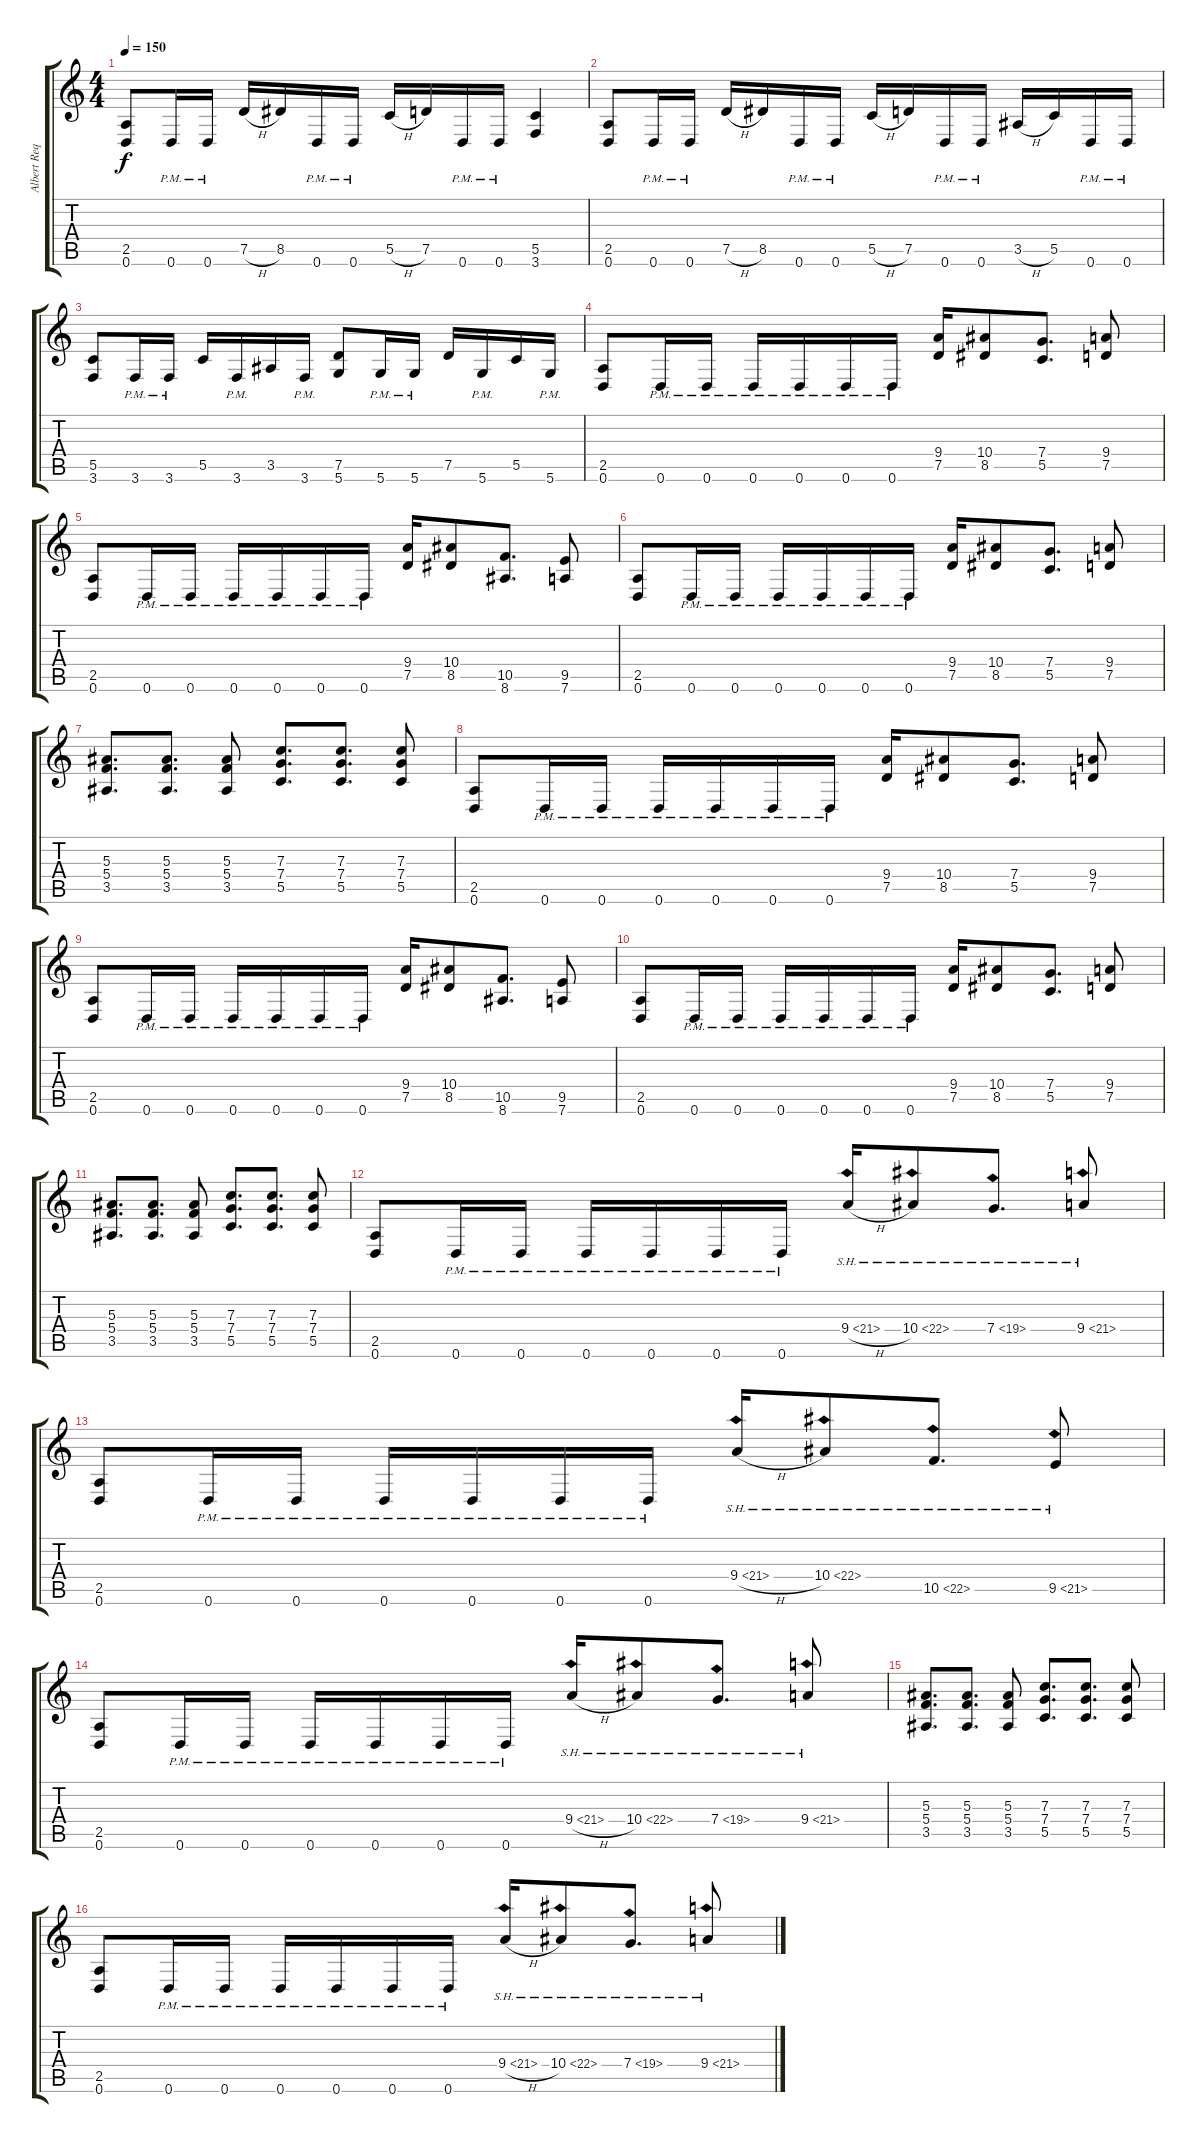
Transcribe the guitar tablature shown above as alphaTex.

\track ("Albert Requena" "Albert Req") {instrument distortionguitar}
\staff {score tabs}
\tuning (D4 A3 F3 C3 G2 D2) {hide}
\ts (4 4)
\tempo 150
\clef g2
\ks c
(2.5 0.6).8{dy f} 0.6{pm}.16 0.6{pm}.16 7.5{h}.16 8.5.16 0.6{pm}.16 0.6{pm}.16 5.5{h}.16 7.5.16 0.6{pm}.16 0.6{pm}.16 (5.5 3.6).4 |
(2.5 0.6).8 0.6{pm}.16 0.6{pm}.16 7.5{h}.16 8.5.16 0.6{pm}.16 0.6{pm}.16 5.5{h}.16 7.5.16 0.6{pm}.16 0.6{pm}.16 3.5{h}.16 5.5.16 0.6{pm}.16 0.6{pm}.16 |
(5.5 3.6).8 3.6{pm}.16 3.6{pm}.16 5.5.16 3.6{pm}.16 3.5.16 3.6{pm}.16 (7.5 5.6).8 5.6{pm}.16 5.6{pm}.16 7.5.16 5.6{pm}.16 5.5.16 5.6{pm}.16 |
(2.5 0.6).8 0.6{pm}.16 0.6{pm}.16 0.6{pm}.16 0.6{pm}.16 0.6{pm}.16 0.6{pm}.16 (9.4 7.5).16 (10.4 8.5).8 (7.4 5.5).8{d} (9.4 7.5).8 |
(2.5 0.6).8 0.6{pm}.16 0.6{pm}.16 0.6{pm}.16 0.6{pm}.16 0.6{pm}.16 0.6{pm}.16 (9.4 7.5).16 (10.4 8.5).8 (10.5 8.6).8{d} (9.5 7.6).8 |
(2.5 0.6).8 0.6{pm}.16 0.6{pm}.16 0.6{pm}.16 0.6{pm}.16 0.6{pm}.16 0.6{pm}.16 (9.4 7.5).16 (10.4 8.5).8 (7.4 5.5).8{d} (9.4 7.5).8 |
(5.3 5.4 3.5).8{d} (5.3 5.4 3.5).8{d} (5.3 5.4 3.5).8 (7.3 7.4 5.5).8{d} (7.3 7.4 5.5).8{d} (7.3 7.4 5.5).8 |
(2.5 0.6).8 0.6{pm}.16 0.6{pm}.16 0.6{pm}.16 0.6{pm}.16 0.6{pm}.16 0.6{pm}.16 (9.4 7.5).16 (10.4 8.5).8 (7.4 5.5).8{d} (9.4 7.5).8 |
(2.5 0.6).8 0.6{pm}.16 0.6{pm}.16 0.6{pm}.16 0.6{pm}.16 0.6{pm}.16 0.6{pm}.16 (9.4 7.5).16 (10.4 8.5).8 (10.5 8.6).8{d} (9.5 7.6).8 |
(2.5 0.6).8 0.6{pm}.16 0.6{pm}.16 0.6{pm}.16 0.6{pm}.16 0.6{pm}.16 0.6{pm}.16 (9.4 7.5).16 (10.4 8.5).8 (7.4 5.5).8{d} (9.4 7.5).8 |
(5.3 5.4 3.5).8{d} (5.3 5.4 3.5).8{d} (5.3 5.4 3.5).8 (7.3 7.4 5.5).8{d} (7.3 7.4 5.5).8{d} (7.3 7.4 5.5).8 |
(2.5 0.6).8 0.6{pm}.16 0.6{pm}.16 0.6{pm}.16 0.6{pm}.16 0.6{pm}.16 0.6{pm}.16 9.4{sh 12 h}.16 10.4{sh 12}.8 7.4{sh 12}.8{d} 9.4{sh 12}.8 |
(2.5 0.6).8 0.6{pm}.16 0.6{pm}.16 0.6{pm}.16 0.6{pm}.16 0.6{pm}.16 0.6{pm}.16 9.4{sh 12 h}.16 10.4{sh 12}.8 10.5{sh 12}.8{d} 9.5{sh 12}.8 |
(2.5 0.6).8 0.6{pm}.16 0.6{pm}.16 0.6{pm}.16 0.6{pm}.16 0.6{pm}.16 0.6{pm}.16 9.4{sh 12 h}.16 10.4{sh 12}.8 7.4{sh 12}.8{d} 9.4{sh 12}.8 |
(5.3 5.4 3.5).8{d} (5.3 5.4 3.5).8{d} (5.3 5.4 3.5).8 (7.3 7.4 5.5).8{d} (7.3 7.4 5.5).8{d} (7.3 7.4 5.5).8 |
(2.5 0.6).8 0.6{pm}.16 0.6{pm}.16 0.6{pm}.16 0.6{pm}.16 0.6{pm}.16 0.6{pm}.16 9.4{sh 12 h}.16 10.4{sh 12}.8 7.4{sh 12}.8{d} 9.4{sh 12}.8
